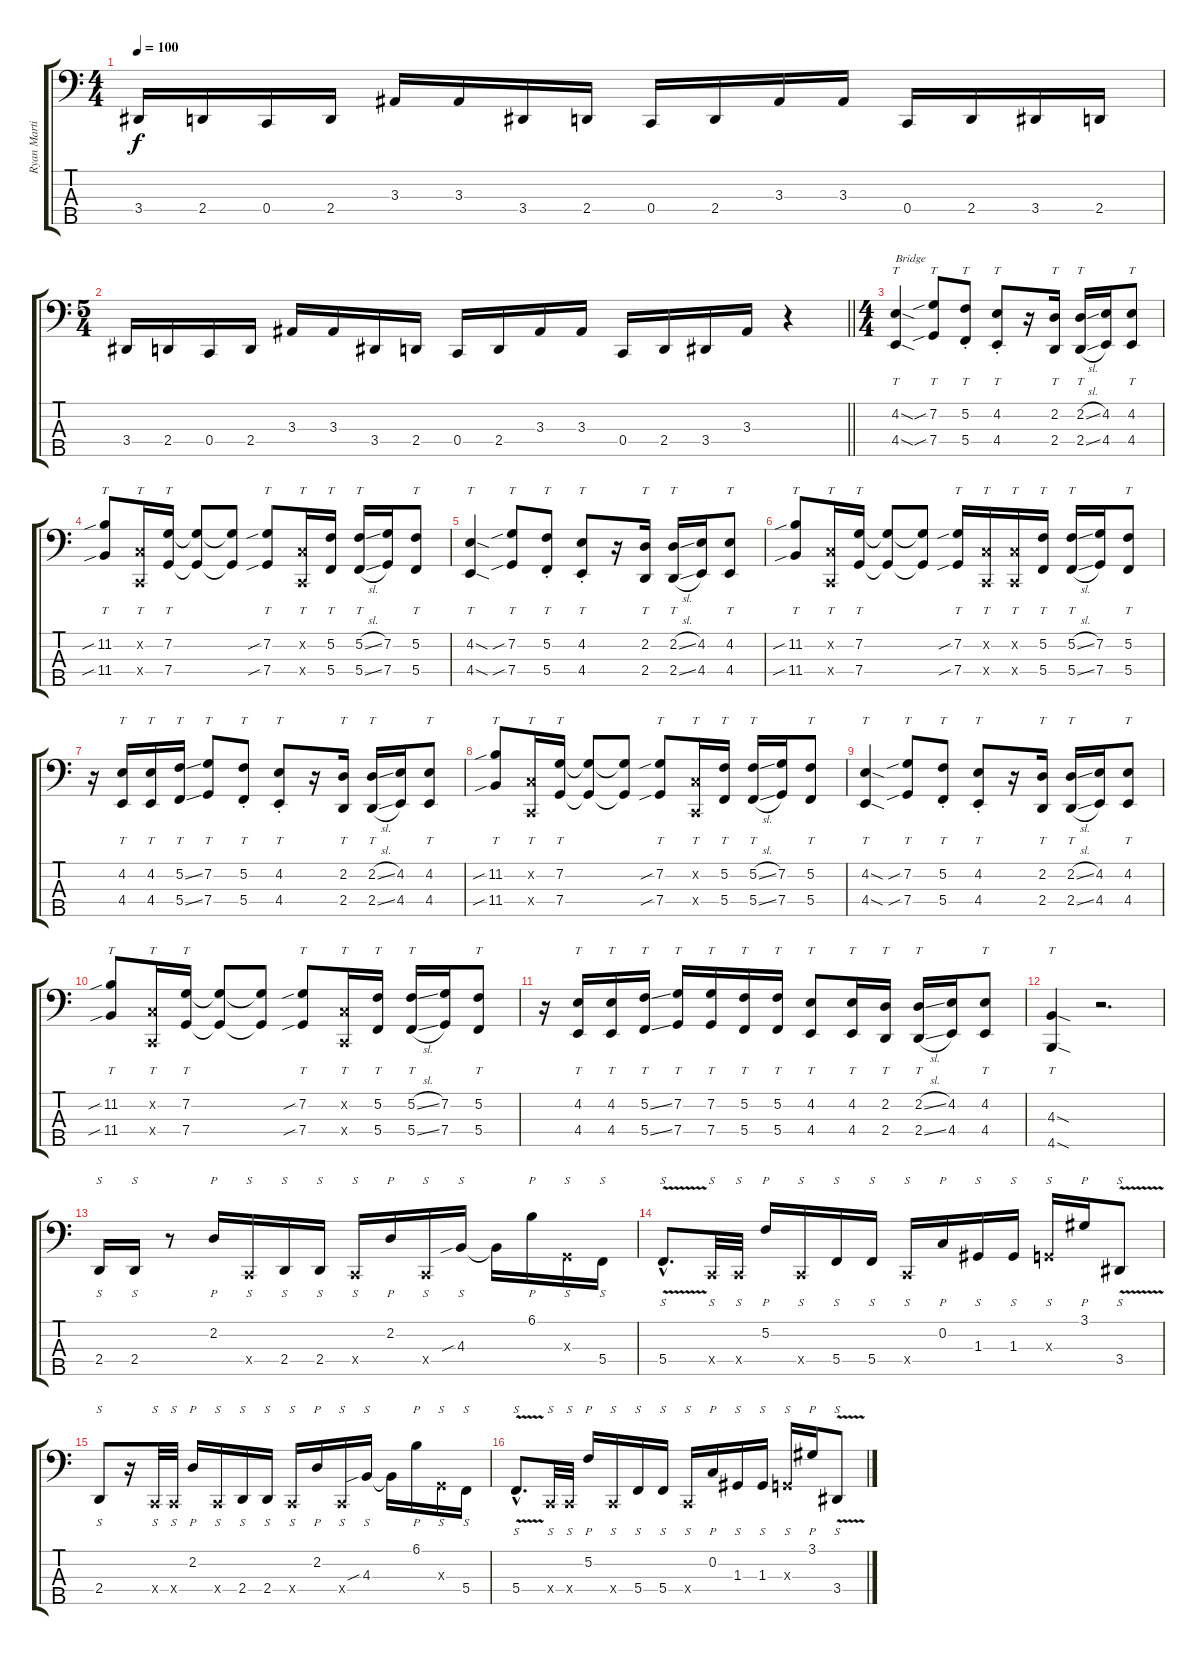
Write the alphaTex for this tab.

\track ("Ryan Martinie" "Ryan Marti") {instrument electricbassfinger}
\staff {score tabs}
\tuning (F2 C2 G1 C1 G0) {hide}
\ts (4 4)
\tempo 100
\clef f4
\ks c
3.4.16{dy f} 2.4.16 0.4.16 2.4.16 3.3.16 3.3.16 3.4.16 2.4.16 0.4.16 2.4.16 3.3.16 3.3.16 0.4.16 2.4.16 3.4.16 2.4.16 |
\ts (5 4)
\barLineRight lightlight
3.4.16 2.4.16 0.4.16 2.4.16 3.3.16 3.3.16 3.4.16 2.4.16 0.4.16 2.4.16 3.3.16 3.3.16 0.4.16 2.4.16 3.4.16 3.3.16 r.4 |
\ts (4 4)
(4.2{sod} 4.4{sod}).4{tt txt "Bridge" instrument slapbass1} (7.2{sib} 7.4{sib}).8{tt} (5.2{st} 5.4{st}).8{tt} (4.2{st} 4.4{st}).8{tt} r.16 (2.2 2.4).16{tt} (2.2{sl} 2.4{sl}).16{tt} (4.2 4.4).16 (4.2 4.4).8{tt} |
(11.2{sib} 11.4{sib}).8{tt} (0.2{x} 0.4{x}).16{tt} (7.2 7.4).16{tt} (7.2{t} 7.4{t}).8 (7.2{t} 7.4{t}).8 (7.2{sib} 7.4{sib}).8{tt} (0.2{x} 0.4{x}).16{tt} (5.2 5.4).16{tt} (5.2{sl} 5.4{sl}).16{tt} (7.2 7.4).16 (5.2 5.4).8{tt} |
(4.2{sod} 4.4{sod}).4{tt} (7.2{sib} 7.4{sib}).8{tt} (5.2{st} 5.4{st}).8{tt} (4.2{st} 4.4{st}).8{tt} r.16 (2.2 2.4).16{tt} (2.2{sl} 2.4{sl}).16{tt} (4.2 4.4).16 (4.2 4.4).8{tt} |
(11.2{sib} 11.4{sib}).8{tt} (0.2{x} 0.4{x}).16{tt} (7.2 7.4).16{tt} (7.2{t} 7.4{t}).8 (7.2{t} 7.4{t}).8 (7.2{sib} 7.4{sib}).16{tt} (0.2{x} 0.4{x}).16{tt} (0.2{x} 0.4{x}).16{tt} (5.2 5.4).16{tt} (5.2{sl} 5.4{sl}).16{tt} (7.2 7.4).16 (5.2 5.4).8{tt} |
r.16 (4.2 4.4).16{tt} (4.2 4.4).16{tt} (5.2{ss} 5.4{ss}).16{tt} (7.2 7.4).8{tt} (5.2{st} 5.4{st}).8{tt} (4.2{st} 4.4{st}).8{tt} r.16 (2.2 2.4).16{tt} (2.2{sl} 2.4{sl}).16{tt} (4.2 4.4).16 (4.2 4.4).8{tt} |
(11.2{sib} 11.4{sib}).8{tt} (0.2{x} 0.4{x}).16{tt} (7.2 7.4).16{tt} (7.2{t} 7.4{t}).8 (7.2{t} 7.4{t}).8 (7.2{sib} 7.4{sib}).8{tt} (0.2{x} 0.4{x}).16{tt} (5.2 5.4).16{tt} (5.2{sl} 5.4{sl}).16{tt} (7.2 7.4).16 (5.2 5.4).8{tt} |
(4.2{sod} 4.4{sod}).4{tt} (7.2{sib} 7.4{sib}).8{tt} (5.2{st} 5.4{st}).8{tt} (4.2{st} 4.4{st}).8{tt} r.16 (2.2 2.4).16{tt} (2.2{sl} 2.4{sl}).16{tt} (4.2 4.4).16 (4.2 4.4).8{tt} |
(11.2{sib} 11.4{sib}).8{tt} (0.2{x} 0.4{x}).16{tt} (7.2 7.4).16{tt} (7.2{t} 7.4{t}).8 (7.2{t} 7.4{t}).8 (7.2{sib} 7.4{sib}).8{tt} (0.2{x} 0.4{x}).16{tt} (5.2 5.4).16{tt} (5.2{sl} 5.4{sl}).16{tt} (7.2 7.4).16 (5.2 5.4).8{tt} |
r.16 (4.2 4.4).16{tt} (4.2 4.4).16{tt} (5.2{ss} 5.4{ss}).16{tt} (7.2 7.4).16{tt} (7.2 7.4).16{tt} (5.2 5.4).16{tt} (5.2 5.4).16{tt} (4.2 4.4).8{tt} (4.2 4.4).16{tt} (2.2 2.4).16{tt} (2.2{sl} 2.4{sl}).16{tt} (4.2 4.4).16 (4.2 4.4).8{tt} |
(4.3{sod} 4.5{sod}).4{tt} r.2{d} |
2.4.16{s} 2.4.16{s} r.8 2.2.16{p} 0.4{x}.16{s} 2.4.16{s} 2.4.16{s} 0.4{x}.16{s} 2.2.16{p} 0.4{x}.16{s} 4.3{sib}.16{s} 4.3{t}.16 6.1.16{p} 0.3{x}.16{s} 5.4.16{s} |
5.4{v hac}.8{s d} 0.4{x}.32{s} 0.4{x}.32{s} 5.2.16{p} 0.4{x}.16{s} 5.4.16{s} 5.4.16{s} 0.4{x}.16{s} 0.2.16{p} 1.3.16{s} 1.3.16{s} 0.3{x}.16{s} 3.1.16{p} 3.4{v}.8{s} |
2.4.8{s} r.16 0.4{x}.32{s} 0.4{x}.32{s} 2.2.16{p} 0.4{x}.16{s} 2.4.16{s} 2.4.16{s} 0.4{x}.16{s} 2.2.16{p} 0.4{x}.16{s} 4.3{sib}.16{s} 4.3{t}.16 6.1.16{p} 0.3{x}.16{s} 5.4.16{s} |
5.4{v hac}.8{s d} 0.4{x}.32{s} 0.4{x}.32{s} 5.2.16{p} 0.4{x}.16{s} 5.4.16{s} 5.4.16{s} 0.4{x}.16{s} 0.2.16{p} 1.3.16{s} 1.3.16{s} 0.3{x}.16{s} 3.1.16{p} 3.4{v}.8{s}
